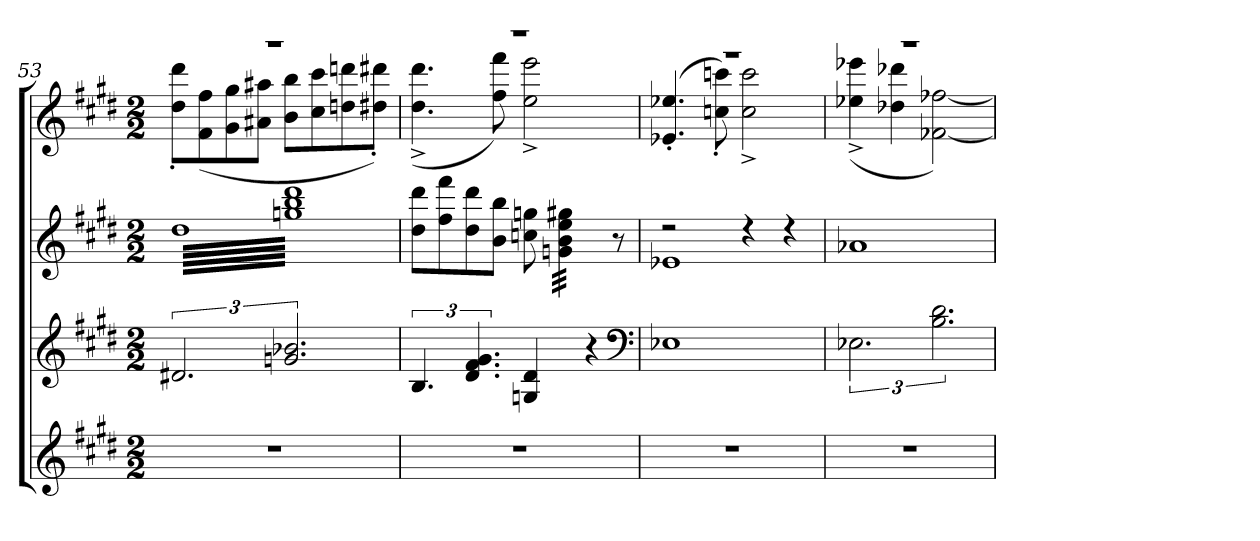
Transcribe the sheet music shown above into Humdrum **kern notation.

**kern	**kern	**kern	**kern
*part3	*part2	*part2	*part1
*staff4	*staff3	*staff2	*staff1
*clefG2	*clefG2	*clefG2	*clefG2
*k[f#c#g#d#]	*k[f#c#g#d#]	*k[f#c#g#d#]	*k[f#c#g#d#]
*M2/2	*M2/2	*M2/2	*M2/2
=53	=53	=53	=53
*	*	*	*^
*	*	*tremolo	*	*
1r	3.d#X	64dd#LLLL	1r	8dd#\' 8ddd#\'L
.	.	64ggn 64bb 64ddd#	.	.
.	.	64dd#	.	.
.	.	64ggn 64bb 64ddd#	.	.
.	.	64dd#	.	.
.	.	64ggn 64bb 64ddd#	.	.
.	.	64dd#	.	.
.	.	64ggn 64bb 64ddd#	.	.
.	.	64dd#	.	(>8f#\ 8ff#\
.	.	64ggn 64bb 64ddd#	.	.
.	.	64dd#	.	.
.	.	64ggn 64bb 64ddd#	.	.
.	.	64dd#	.	.
.	.	64ggn 64bb 64ddd#	.	.
.	.	64dd#	.	.
.	.	64ggn 64bb 64ddd#	.	.
.	.	64dd#	.	8g#\ 8gg#\
.	.	64ggn 64bb 64ddd#	.	.
.	.	64dd#	.	.
.	.	64ggn 64bb 64ddd#	.	.
.	.	64dd#	.	.
.	.	64ggn 64bb 64ddd#	.	.
.	.	64dd#	.	.
.	.	64ggn 64bb 64ddd#	.	.
.	.	64dd#	.	8a#X\ 8aa#X\J
.	.	64ggn 64bb 64ddd#	.	.
.	.	64dd#	.	.
.	.	64ggn 64bb 64ddd#	.	.
.	.	64dd#	.	.
.	.	64ggn 64bb 64ddd#	.	.
.	.	64dd#	.	.
.	.	64ggn 64bb 64ddd#	.	.
.	3.gn 3.b-X	64dd#	.	8b\ 8bb\L
.	.	64ggn 64bb 64ddd#	.	.
.	.	64dd#	.	.
.	.	64ggn 64bb 64ddd#	.	.
.	.	64dd#	.	.
.	.	64ggn 64bb 64ddd#	.	.
.	.	64dd#	.	.
.	.	64ggn 64bb 64ddd#	.	.
.	.	64dd#	.	8cc#\ 8ccc#\
.	.	64ggn 64bb 64ddd#	.	.
.	.	64dd#	.	.
.	.	64ggn 64bb 64ddd#	.	.
.	.	64dd#	.	.
.	.	64ggn 64bb 64ddd#	.	.
.	.	64dd#	.	.
.	.	64ggn 64bb 64ddd#	.	.
.	.	64dd#	.	8ddn\ 8dddn\
.	.	64ggn 64bb 64ddd#	.	.
.	.	64dd#	.	.
.	.	64ggn 64bb 64ddd#	.	.
.	.	64dd#	.	.
.	.	64ggn 64bb 64ddd#	.	.
.	.	64dd#	.	.
.	.	64ggn 64bb 64ddd#	.	.
.	.	64dd#	.	8dd#X\' 8ddd#X\'J)
.	.	64ggn 64bb 64ddd#	.	.
.	.	64dd#	.	.
.	.	64ggn 64bb 64ddd#	.	.
.	.	64dd#	.	.
.	.	64ggn 64bb 64ddd#	.	.
.	.	64dd#	.	.
.	.	64ggn 64bb 64ddd#JJJJ	.	.
*	*	*Xtremolo	*	*
=54	=54	=54	=54	=54
1r	6.B/	8dd#\ 8ddd#\L	1r	(>4.dd#\^ 4.ddd#\^
.	.	.	.	.
.	.	.	.	.
.	.	.	.	.
.	.	.	.	.
.	.	.	.	.
.	.	.	.	.
.	.	.	.	.
.	.	8ff#\ 8fff#\	.	.
.	.	.	.	.
.	.	.	.	.
.	.	.	.	.
.	.	.	.	.
.	.	.	.	.
.	.	.	.	.
.	.	.	.	.
.	6.d#/ 6.f#/ 6.g#/	8dd#\ 8ddd#\	.	.
.	.	.	.	.
.	.	.	.	.
.	.	.	.	.
.	.	.	.	.
.	.	.	.	.
.	.	.	.	.
.	.	.	.	.
.	.	8b\ 8bb\J	.	8ff#\ 8fff#\)
.	.	.	.	.
.	.	.	.	.
.	.	.	.	.
.	.	.	.	.
.	.	.	.	.
.	.	.	.	.
.	.	.	.	.
.	4Gn/ 4d#/	8ccn\ 8ggn\	.	2ee\^ 2eee\^
*	*	*tremolo	*	*
.	.	32gn\ 32b\ 32ee\ 32gg#X\LLL	.	.
.	.	32gn\ 32b\ 32ee\ 32gg#X\	.	.
.	.	32gn\ 32b\ 32ee\ 32gg#X\	.	.
.	.	32gn\ 32b\ 32ee\ 32gg#X\	.	.
.	4r	32gn\ 32b\ 32ee\ 32gg#X\	.	.
.	.	32gn\ 32b\ 32ee\ 32gg#X\	.	.
.	.	32gn\ 32b\ 32ee\ 32gg#X\	.	.
.	.	32gn\ 32b\ 32ee\ 32gg#X\JJJ	.	.
*	*	*Xtremolo	*	*
*	*clefF4	*	*	*
.	.	8r	.	.
=55	=55	=55	=55	=55
*	*	*^	*	*
1r	1E-X	2r	1e-X	1r	(>4.e-X/' 4.ee-X/'
.	.	.	.	.	8ccn\' 8cccn\')
.	.	4r	.	.	2cc\^ 2ccc\^
.	.	4r	.	.	.
*	*	*v	*v	*	*
=56	=56	=56	=56	=56
1r	3.E-X	1a-X	1r	(>4ee-X\^ 4eee-X\^
.	.	.	.	4dd-X\ 4ddd-X\
.	3.B 3.d#	.	.	[2f-X\ [2ff-X\)
*	*	*	*v	*v
=	=	=	=
*-	*-	*-	*-
